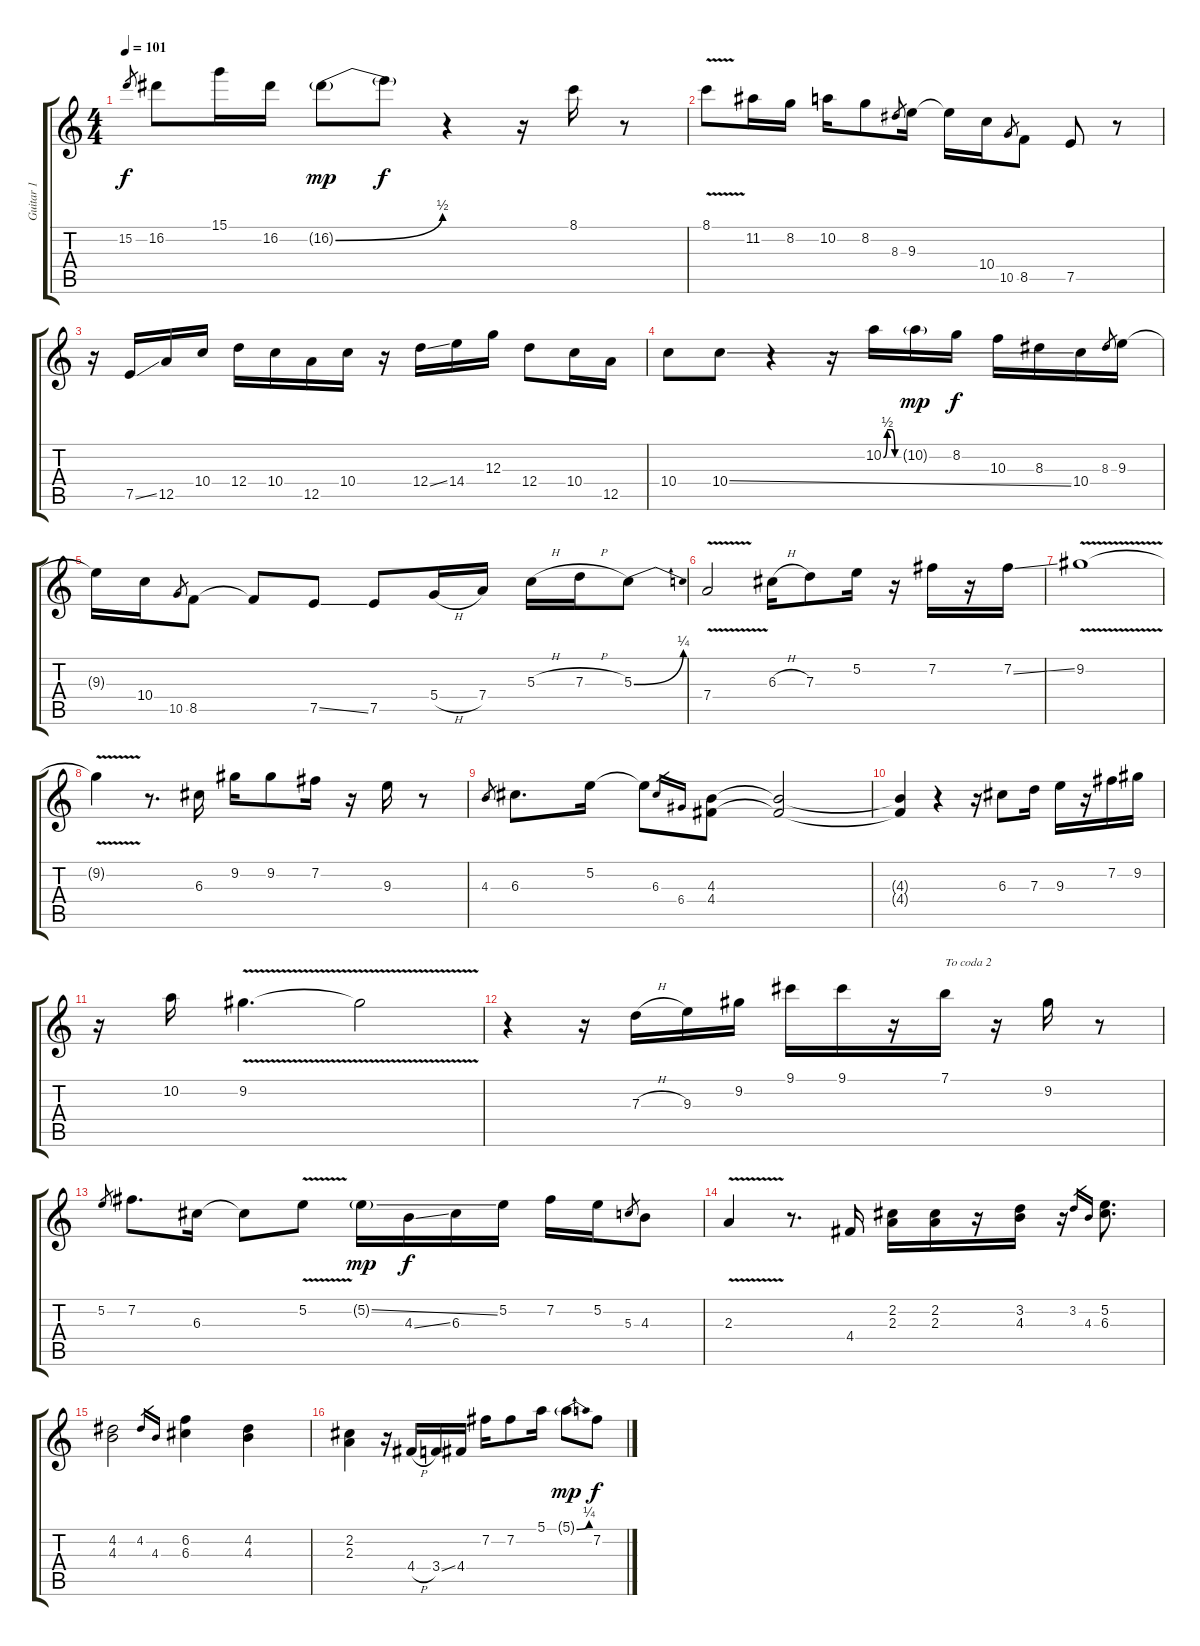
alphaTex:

\track ("Guitar 1" "Guitar 1") {solo instrument electricguitarjazz}
\staff {score tabs}
\tuning (E4 B3 G3 D3 A2 E2) {hide}
\ts (4 4)
\tempo 101
\clef g2
\ks c
15.2.8{gr dy f} 16.2.8 15.1.16 16.2.16 16.2{be (bend 0 0 60 2) g}.8{dy mp} 16.2{t}.8{dy f} r.4 r.16 8.1.16 r.8 |
8.1{v}.8 11.2.16 8.2.16 10.2.16 8.2.8 8.3.8{gr} 9.3.16 9.3{t}.16 10.4.16 10.5.8{gr} 8.5.8 7.5.8 r.8 |
r.16 7.5{ss}.16 12.5.16 10.4.16 12.4.16 10.4.16 12.5.16 10.4.16 r.16 12.4{ss}.16 14.4.16 12.3.16 12.4.8 10.4.16 12.5.16 |
10.4.8 10.4{ss}.8 r.4 r.16 10.2{be (custom 0 0 15 2 30 2 45 0 60 0)}.16 10.2{g}.16{dy mp} 8.2.16{dy f} 10.3.16 8.3.16 10.4.16 8.3.8{gr} 9.3.16 |
9.3{t}.16 10.4.16 10.5.8{gr} 8.5.8 8.5{t}.8 7.5{ss}.8 7.5.8 5.4{h}.16 7.4.16 5.3{h}.16 7.3{h}.16 5.3{be (bend 0 0 60 1)}.8 |
7.4{v}.2 6.3{h}.16 7.3.8 5.2.16 r.16 7.2.16 r.16 7.2{ss}.16 |
9.2{v}.1 |
9.2{v t}.4 r.8{d} 6.3.16 9.2.16 9.2.8 7.2.16 r.16 9.3.16 r.8 |
4.3.8{gr} 6.3.8{d} 5.2.16 5.2{t}.8 6.3.16{gr} 6.4.16{gr} (4.3 4.4).8 (4.3{t} 4.4{t}).2 |
(4.3{t} 4.4{t}).4 r.4 r.16 6.3.8 7.3.16 9.3.16 r.16 7.2.16 9.2.16 |
r.16 10.2.16 9.2{v}.4{d} 9.2{v t}.2 |
r.4 r.16 7.3{h}.16 9.3.16 9.2.16 9.1.16 9.1.16 r.16 7.1.16{txt "To coda 2"} r.16 9.2.16 r.8 |
5.2.8{gr} 7.2.8{d} 6.3.16 6.3{t}.8 5.2{v}.8 5.2{ss g}.16{dy mp} 4.3{ss}.16{dy f} 6.3.16 5.2.16 7.2.16 5.2.16 5.3.8{gr} 4.3.8 |
2.3{v}.4 r.8{d} 4.4.16 (2.2 2.3).16 (2.2 2.3).16 r.16 (3.2 4.3).16 r.16 3.2.16{gr} 4.3.16{gr} (5.2 6.3).8{d} |
(4.2 4.3).2 4.2.16{gr} 4.3.16{gr} (6.2 6.3).4 (4.2 4.3).4 |
(2.2 2.3).4 r.16 4.4{h}.16 3.4{ss}.16 4.4.16 7.2.16 7.2.8 5.1.16 5.1{be (bend 0 0 60 1) g}.8{dy mp} 7.2.8{dy f}
